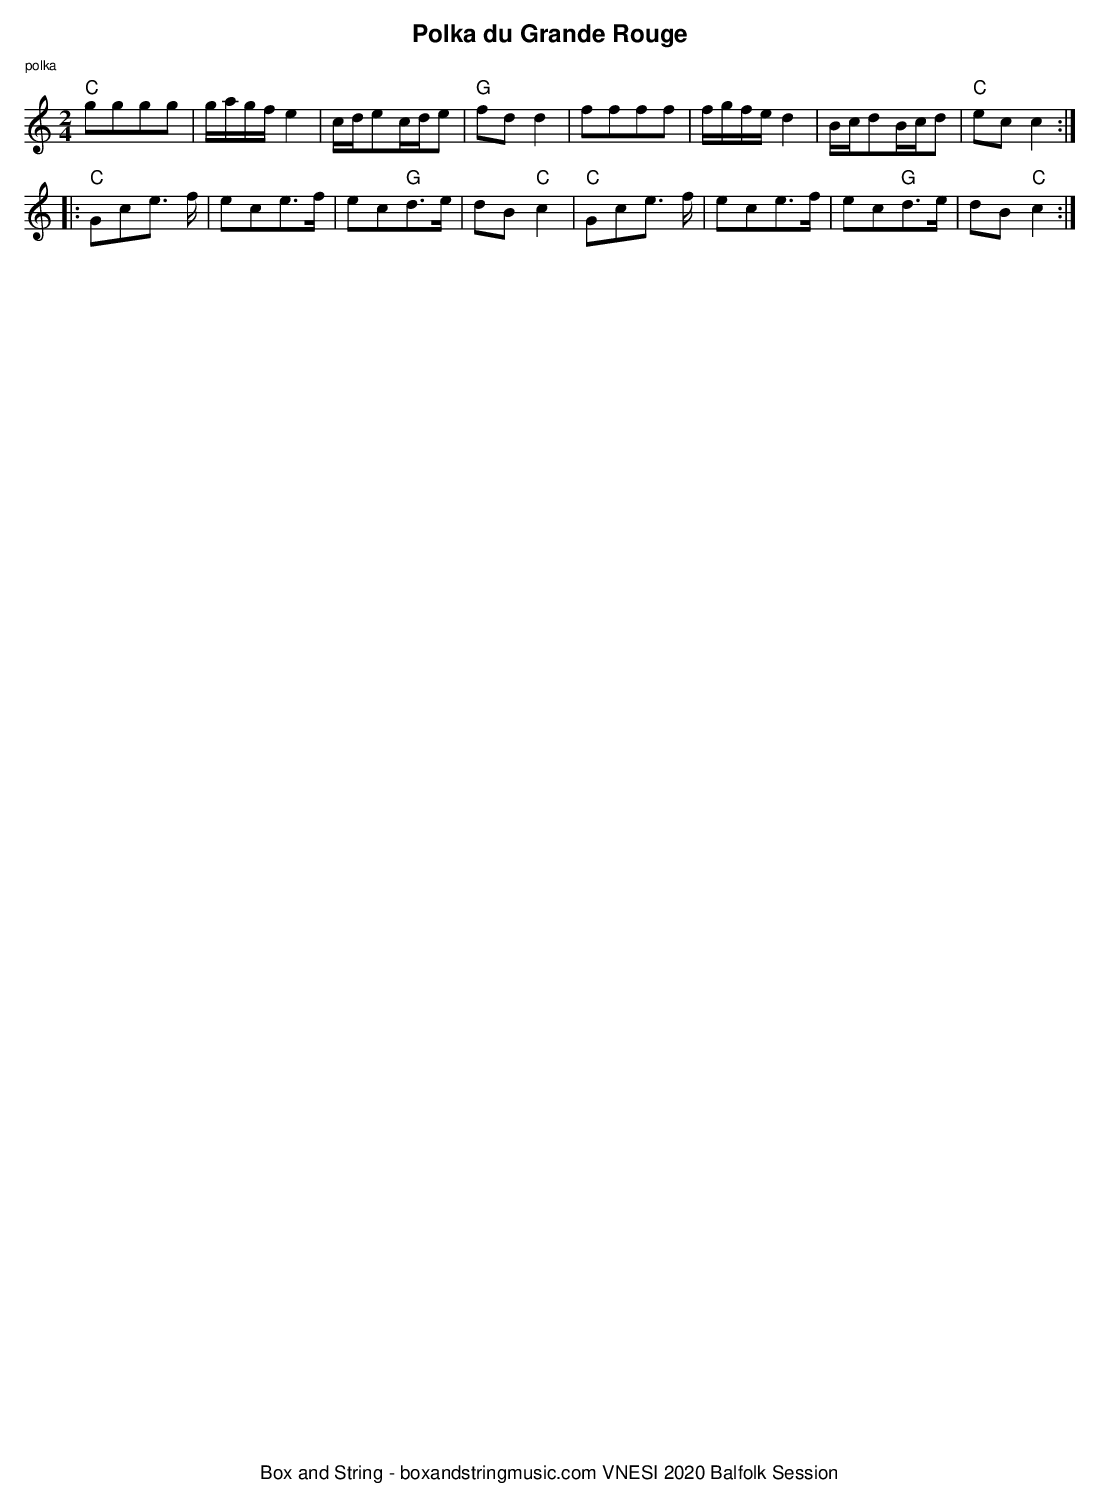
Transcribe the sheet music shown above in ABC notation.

X:1
T: Polka du Grande Rouge
M:2/4
K:C
%%text polka
"C"g2g2g2g2 |  gagf e4 | cde2cde2 |  "G"f2d2d4 |\
f2f2f2f2 | fgfed4 | Bcd2Bcd2 | "C"e2c2c4 :|
|:"C"G2c2e2  >f2|e2c2e2>f2 | e2c2"G"d2>e2 | d2B2 "C"c4 | \
"C"G2c2e2  >f2|e2c2e2>f2 | e2c2"G"d2>e2 | d2B2 "C"c4 :|
